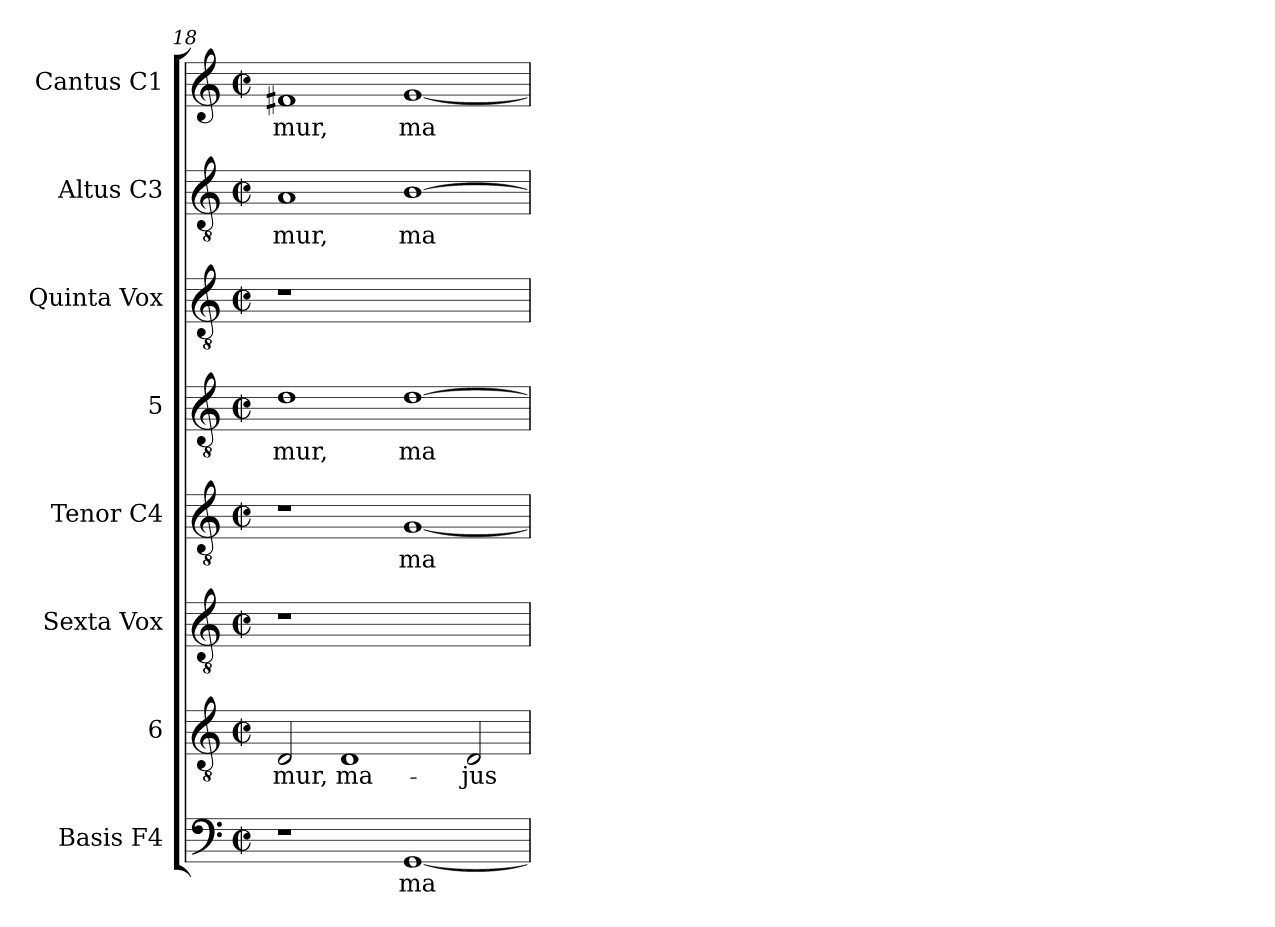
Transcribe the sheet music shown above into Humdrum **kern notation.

**kern	**text	**kern	**text	**kern	**kern	**text	**kern	**text	**kern	**kern	**text	**kern	**text
*part8	*part8	*part7	*part7	*part6	*part5	*part5	*part4	*part4	*part3	*part2	*part2	*part1	*part1
*staff8	*staff8	*staff7	*staff7	*staff6	*staff5	*staff5	*staff4	*staff4	*staff3	*staff2	*staff2	*staff1	*staff1
*I"Basis  F4	*	*I"6	*	*I"Sexta  Vox	*I"Tenor  C4	*	*I"5	*	*I"Quinta  Vox	*I"Altus  C3	*	*I"Cantus  C1	*
*I'B	*	*	*	*	*I'T	*	*	*	*	*I'A	*	*I'C	*
*clefF4	*	*clefGv2	*	*clefGv2	*clefGv2	*	*clefGv2	*	*clefGv2	*clefGv2	*	*clefG2	*
*k[]	*	*k[]	*	*k[]	*k[]	*	*k[]	*	*k[]	*k[]	*	*k[]	*
*C:	*	*C:	*	*C:	*C:	*	*C:	*	*C:	*C:	*	*C:	*
*M2/2	*	*M2/2	*	*M2/2	*M2/2	*	*M2/2	*	*M2/2	*M2/2	*	*M2/2	*
*met(c|)	*	*met(c|)	*	*met(c|)	*met(c|)	*	*met(c|)	*	*met(c|)	*met(c|)	*	*met(c|)	*
=18	=18	=18	=18	=18	=18	=18	=18	=18	=18	=18	=18	=18	=18
!	!	!	!LO:LY:b:cj	!	!	!	!	!LO:LY:b:cj	!	!	!LO:LY:b:cj	!	!LO:LY:b:cj
1r	.	2D/	-mur,	1r	1r	.	1d	-mur,	1r	1A	-mur,	1f#X	-mur,
!	!	!	!LO:LY:b:cj	!	!	!	!	!	!	!	!	!	!
.	.	1D	ma-	.	.	.	.	.	.	.	.	.	.
!	!LO:LY:b:cj	!	!	!	!	!LO:LY:b:cj	!	!LO:LY:b:cj	!	!	!LO:LY:b:cj	!	!LO:LY:b:cj
[<1GG	ma-	.	.	1ryy	[<1G	ma-	[>1d	ma-	1ryy	[>1B	ma-	[<1g	ma-
!	!	!	!LO:LY:b:cj	!	!	!	!	!	!	!	!	!	!
.	.	2D/	-jus	.	.	.	.	.	.	.	.	.	.
=	=	=	=	=	=	=	=	=	=	=	=	=	=
*-	*-	*-	*-	*-	*-	*-	*-	*-	*-	*-	*-	*-	*-
